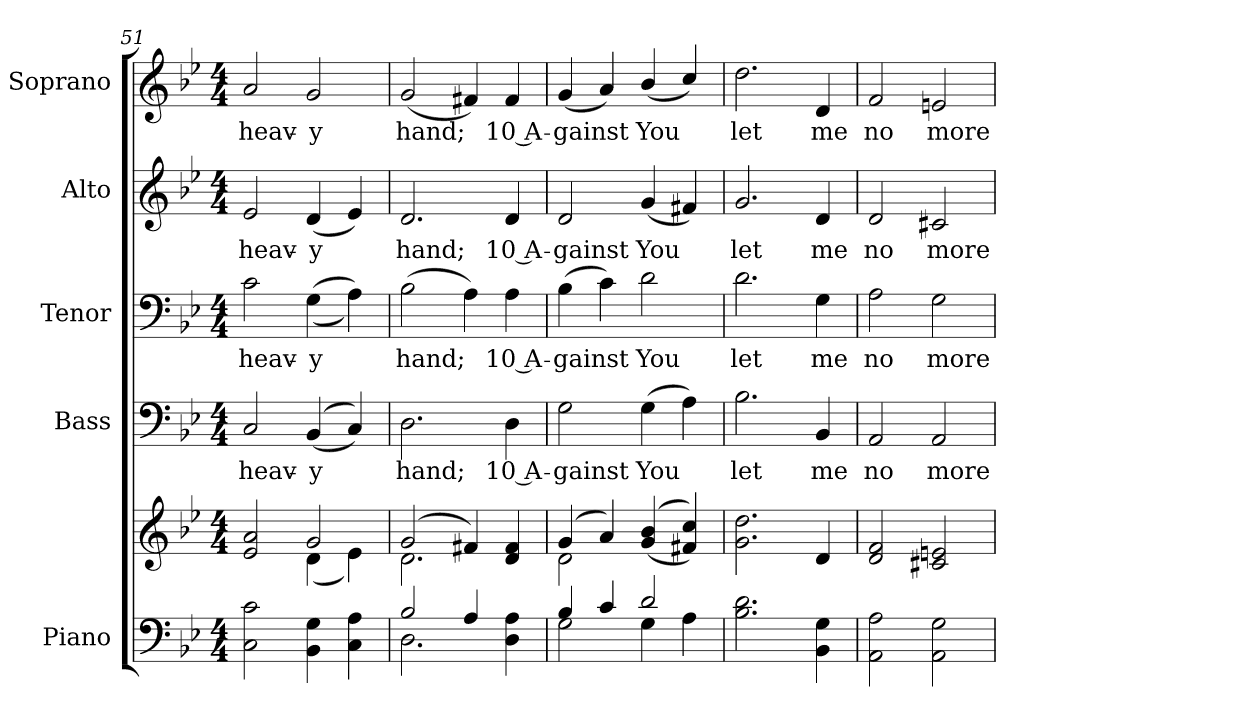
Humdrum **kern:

**kern	**kern	**kern	**text	**kern	**text	**kern	**text	**kern	**text
*part5	*part5	*part4	*part4	*part3	*part3	*part2	*part2	*part1	*part1
*staff6	*staff5	*staff4	*staff4	*staff3	*staff3	*staff2	*staff2	*staff1	*staff1
*I"Piano	*	*I"Bass	*	*I"Tenor	*	*I"Alto	*	*I"Soprano	*
*I'Pno.	*	*I'B.	*	*I'T.	*	*I'A.	*	*I'S.	*
!!LO:PB:g=z
*clefF4	*clefG2	*clefF4	*	*clefF4	*	*clefG2	*	*clefG2	*
*k[b-e-]	*k[b-e-]	*k[b-e-]	*	*k[b-e-]	*	*k[b-e-]	*	*k[b-e-]	*
*B-:	*B-:	*B-:	*	*B-:	*	*B-:	*	*B-:	*
*M4/4	*M4/4	*M4/4	*	*M4/4	*	*M4/4	*	*M4/4	*
=51	=51	=51	=51	=51	=51	=51	=51	=51	=51
*	*^	*	*	*	*	*	*	*	*
!	!	!	!	!LO:LY:b:color=#000000	!	!	!	!	!	!
!	!	!	!	!	!	!LO:LY:b:color=#000000	!	!	!	!
!	!	!	!	!	!	!	!	!LO:LY:b:color=#000000	!	!
!	!	!	!	!	!	!	!	!	!	!LO:LY:b:color=#000000
2Ci\ 2ci	2e-i/ 2ai	2ryy	2Ci/	heav-	2ci\	heav-	2e-i/	heav-	2ai/	heav-
!	!	!	!	!LO:LY:b:color=#000000	!	!	!	!	!	!
!	!	!	!	!	!	!LO:LY:b:color=#000000	!	!	!	!
!	!	!	!	!	!	!	!	!LO:LY:b:color=#000000	!	!
!	!	!	!	!	!	!	!	!	!	!LO:LY:b:color=#000000
4BB-i\ 4Gi	2gi/	(4di\	((4BB-i/	-y	((4Gi\	-y	(4di/	-y	2gi/	-y
4Ci\ 4Ai	.	4e-i\)	4Ci/))	.	4Ai\))	.	4e-i/)	.	.	.
=52	=52	=52	=52	=52	=52	=52	=52	=52	=52	=52
*^	*	*	*	*	*	*	*	*	*	*
!	!	!	!	!	!LO:LY:b:color=#000000	!	!	!	!	!	!
!	!	!	!	!	!	!	!LO:LY:b:color=#000000	!	!	!	!
!	!	!	!	!	!	!	!	!	!LO:LY:b:color=#000000	!	!
!	!	!	!	!	!	!	!	!	!	!	!LO:LY:b:color=#000000
2B-i/	2.Di\	(2gi/	2.di\	2.Di\	hand;	(2B-i\	hand;	2.di/	hand;	(2gi/	hand;
4Ai/	.	4f#Xi/)	.	.	.	4Ai\)	.	.	.	4f#Xi/)	.
!	!	!	!	!	!LO:LY:b:color=#000000	!	!	!	!	!	!
!	!	!	!	!	!	!	!LO:LY:b:color=#000000	!	!	!	!
!	!	!	!	!	!	!	!	!	!LO:LY:b:color=#000000	!	!
!	!	!	!	!	!	!	!	!	!	!	!LO:LY:b:color=#000000
4Di\ 4Ai	4ryy	4di/ 4f#i	4ryy	4Di\	10 A-	4Ai\	10 A-	4di/	10 A-	4f#i/	10 A-
=53	=53	=53	=53	=53	=53	=53	=53	=53	=53	=53	=53
!	!	!	!	!	!LO:LY:b:color=#000000	!	!	!	!	!	!
!	!	!	!	!	!	!	!LO:LY:b:color=#000000	!	!	!	!
!	!	!	!	!	!	!	!	!	!LO:LY:b:color=#000000	!	!
!	!	!	!	!	!	!	!	!	!	!	!LO:LY:b:color=#000000
4B-i/	2Gi\	(4gi/	2di\	2Gi\	-gainst	(4B-i\	-gainst	2di/	-gainst	(4gi/	-gainst
4ci/	.	4ai/)	.	.	.	4ci\)	.	.	.	4ai/)	.
!	!	!	!	!	!LO:LY:b:color=#000000	!	!	!	!	!	!
!	!	!	!	!	!	!	!LO:LY:b:color=#000000	!	!	!	!
!	!	!	!	!	!	!	!	!	!LO:LY:b:color=#000000	!	!
!	!	!	!	!	!	!	!	!	!	!	!LO:LY:b:color=#000000
2di/	4Gi\	((4gi/ 4b-i	2ryy	(4Gi\	You	2di\	You	(4gi/	You	(4b-i/	You
.	4Ai\	4f#Xi/ 4cci))	.	4Ai\)	.	.	.	4f#Xi/)	.	4cci/)	.
*v	*v	*	*	*	*	*	*	*	*	*	*
*	*v	*v	*	*	*	*	*	*	*	*
=54	=54	=54	=54	=54	=54	=54	=54	=54	=54
*^	*	*	*	*	*	*	*	*	*
!	!	!	!	!LO:LY:b:color=#000000	!	!	!	!	!	!
*v	*v	*	*	*	*	*	*	*	*	*
*^	*	*	*	*	*	*	*	*	*
!	!	!	!	!	!	!LO:LY:b:color=#000000	!	!	!	!
*v	*v	*	*	*	*	*	*	*	*	*
*^	*	*	*	*	*	*	*	*	*
!	!	!	!	!	!	!	!	!LO:LY:b:color=#000000	!	!
*v	*v	*	*	*	*	*	*	*	*	*
*^	*	*	*	*	*	*	*	*	*
!	!	!	!	!	!	!	!	!	!	!LO:LY:b:color=#000000
*v	*v	*	*	*	*	*	*	*	*	*
2.B-i\ 2.di	2.gi\ 2.ddi	2.B-i\	let	2.di\	let	2.gi/	let	2.ddi\	let
!	!	!	!LO:LY:b:color=#000000	!	!	!	!	!	!
!	!	!	!	!	!LO:LY:b:color=#000000	!	!	!	!
!	!	!	!	!	!	!	!LO:LY:b:color=#000000	!	!
!	!	!	!	!	!	!	!	!	!LO:LY:b:color=#000000
4BB-i\ 4Gi	4di/	4BB-i/	me	4Gi\	me	4di/	me	4di/	me
=55	=55	=55	=55	=55	=55	=55	=55	=55	=55
!	!	!	!LO:LY:b:color=#000000	!	!	!	!	!	!
!	!	!	!	!	!LO:LY:b:color=#000000	!	!	!	!
!	!	!	!	!	!	!	!LO:LY:b:color=#000000	!	!
!	!	!	!	!	!	!	!	!	!LO:LY:b:color=#000000
2AAi\ 2Ai	2di/ 2fi	2AAi/	no	2Ai\	no	2di/	no	2fi/	no
!	!	!	!LO:LY:b:color=#000000	!	!	!	!	!	!
!	!	!	!	!	!LO:LY:b:color=#000000	!	!	!	!
!	!	!	!	!	!	!	!LO:LY:b:color=#000000	!	!
!	!	!	!	!	!	!	!	!	!LO:LY:b:color=#000000
2AAi\ 2Gi	2c#Xi/ 2eni	2AAi/	more	2Gi\	more	2c#Xi/	more	2eni/	more
=	=	=	=	=	=	=	=	=	=
*-	*-	*-	*-	*-	*-	*-	*-	*-	*-
